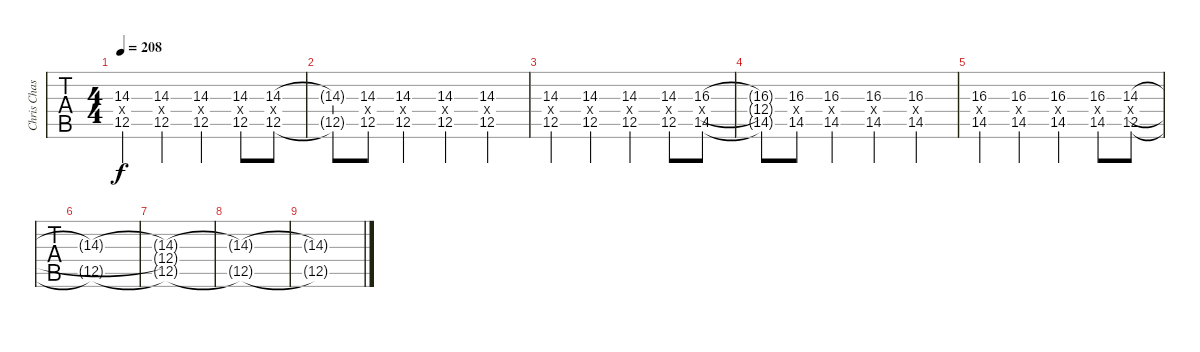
\track ("Chris Chasse - Guitar Two" "Chris Chas") {instrument distortionguitar}
\staff {tabs}
\tuning (Eb4 Bb3 Gb3 Db3 Ab2 Eb2) {hide}
\ts (4 4)
\tempo 208
\clef g2
\ks c
(14.3 12.4{x} 12.5).4{dy f} (14.3 12.4{x} 12.5).4 (14.3 12.4{x} 12.5).4 (14.3 12.4{x} 12.5).8 (14.3 12.4{x} 12.5).8 |
(14.3{t} 12.5{t}).8 (14.3 12.4{x} 12.5).8 (14.3 12.4{x} 12.5).4 (14.3 12.4{x} 12.5).4 (14.3 12.4{x} 12.5).4 |
(14.3 12.4{x} 12.5).4 (14.3 12.4{x} 12.5).4 (14.3 12.4{x} 12.5).4 (14.3 12.4{x} 12.5).8 (16.3 12.4{x} 14.5).8 |
(16.3{t} 12.4{t} 14.5{t}).8 (16.3 14.4{x} 14.5).8 (16.3 14.4{x} 14.5).4 (16.3 14.4{x} 14.5).4 (16.3 14.4{x} 14.5).4 |
(16.3 14.4{x} 14.5).4 (16.3 14.4{x} 14.5).4 (16.3 14.4{x} 14.5).4 (16.3 14.4{x} 14.5).8 (14.3 12.4{x} 12.5).8 |
(14.3{t} 12.5{t}).1 |
(14.3{t} 12.4{t} 12.5{t}).1 |
(14.3{t} 12.5{t}).1 |
(14.3{t} 12.5{t}).1
